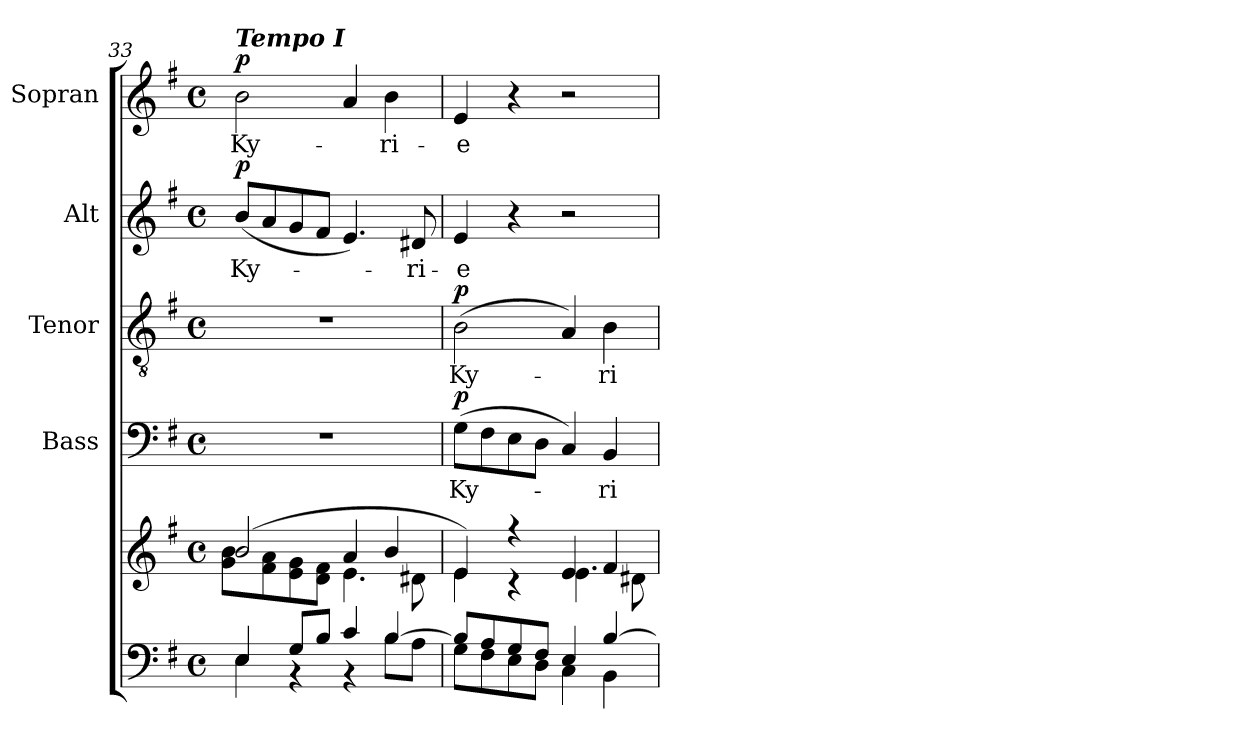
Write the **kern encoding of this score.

**kern	**kern	**kern	**text	**dynam	**kern	**text	**dynam	**kern	**text	**dynam	**kern	**text	**dynam
*part5	*part5	*part4	*part4	*part4	*part3	*part3	*part3	*part2	*part2	*part2	*part1	*part1	*part1
*staff6	*staff5	*staff4	*staff4	*staff4	*staff3	*staff3	*staff3	*staff2	*staff2	*staff2	*staff1	*staff1	*staff1
*	*	*I"Bass	*	*	*I"Tenor	*	*	*I"Alt	*	*	*I"Sopran	*	*
*	*	*I'B.	*	*	*I'T.	*	*	*I'A.	*	*	*I'S.	*	*
*clefF4	*clefG2	*clefF4	*	*	*clefGv2	*	*	*clefG2	*	*	*clefG2	*	*
*k[f#]	*k[f#]	*k[f#]	*	*	*k[f#]	*	*	*k[f#]	*	*	*k[f#]	*	*
*G:	*G:	*G:	*	*	*G:	*	*	*G:	*	*	*G:	*	*
*M4/4	*M4/4	*M4/4	*	*	*M4/4	*	*	*M4/4	*	*	*M4/4	*	*
*met(c)	*met(c)	*met(c)	*	*	*met(c)	*	*	*met(c)	*	*	*met(c)	*	*
=33	=33	=33	=33	=33	=33	=33	=33	=33	=33	=33	=33	=33	=33
*^	*^	*	*	*	*	*	*	*	*	*	*	*	*
!	!	!	!	!	!	!	!	!	!	!	!	!	!LO:TX:a:Bi:t=Tempo I	!	!
!	!	!	!	!	!	!	!	!	!	!	!LO:LY:b	!LO:DY:a	!	!LO:LY:b	!LO:DY:b
4E/	4E\	(2b/	8g\ 8b\L	1r	.	.	1r	.	.	(<8b/L	Ky-	p	2b\	Ky-	p
.	.	.	8f#\ 8a\	.	.	.	.	.	.	8a/	.	.	.	.	.
8G/L	4rBB	.	8e\ 8g\	.	.	.	.	.	.	8g/	.	.	.	.	.
8B/J	.	.	8d\ 8f#\J	.	.	.	.	.	.	8f#/J	.	.	.	.	.
4c/	4rBB	4a/	4.e\	.	.	.	.	.	.	4.e/)	.	.	4a/	.	.
!	!	!	!	!	!	!	!	!	!	!	!	!	!	!LO:LY:b	!
[>4B/	8B\L	4b/	.	.	.	.	.	.	.	.	.	.	4b\	-ri-	.
!	!	!	!	!	!	!	!	!	!	!	!LO:LY:b	!	!	!	!
.	8A\J	.	8d#X\	.	.	.	.	.	.	8d#X/	-ri-	.	.	.	.
=34	=34	=34	=34	=34	=34	=34	=34	=34	=34	=34	=34	=34	=34	=34	=34
!	!	!	!	!	!LO:LY:b	!LO:DY:a	!	!LO:LY:b	!LO:DY:a	!	!LO:LY:b	!	!	!LO:LY:b	!
8B/L]	8G\L	4e/)	4e\	(>8G\L	Ky-	p	(>2B\	Ky-	p	4e/	-e	.	4e/	-e	.
8A/	8F#\	.	.	8F#\	.	.	.	.	.	.	.	.	.	.	.
8G/	8E\	4r	4r	8E\	.	.	.	.	.	4r	.	.	4r	.	.
8F#/J	8D\J	.	.	8D\J	.	.	.	.	.	.	.	.	.	.	.
4E/	4C\	4e/	4.e\	4C/)	.	.	4A/)	.	.	2r	.	.	2r	.	.
!	!	!	!	!	!LO:LY:b	!	!	!LO:LY:b	!	!	!	!	!	!	!
[>4B/	4BB\	4f#/	.	4BB/	-ri-	.	4B\	-ri-	.	.	.	.	.	.	.
.	.	.	8d#X\	.	.	.	.	.	.	.	.	.	.	.	.
*v	*v	*	*	*	*	*	*	*	*	*	*	*	*	*	*
*	*v	*v	*	*	*	*	*	*	*	*	*	*	*	*
=	=	=	=	=	=	=	=	=	=	=	=	=	=
*-	*-	*-	*-	*-	*-	*-	*-	*-	*-	*-	*-	*-	*-
